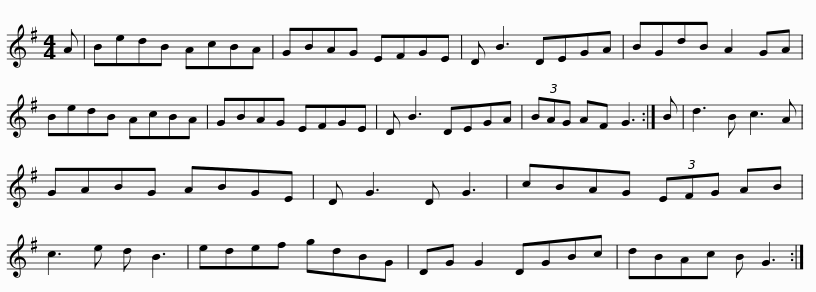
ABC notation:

X:1
L:1/8
M:4/4
I:linebreak $
K:G
V:1 treble
V:1
 A | BedB AcBA | GBAG EFGE | D B3 DEGA | BGdB A2 GA | %5
 BedB AcBA |$ GBAG EFGE | D B3 DEGA | (3BAG AF G3 :| B | %10
 d3 B c3 A | GABG ABGE | D G3 D G3 |$ cBAG (3EFG AB | c3 e d B3 | %15
 edef gdBG | DG G2 DGBc | dBAc B G3 :| %18
